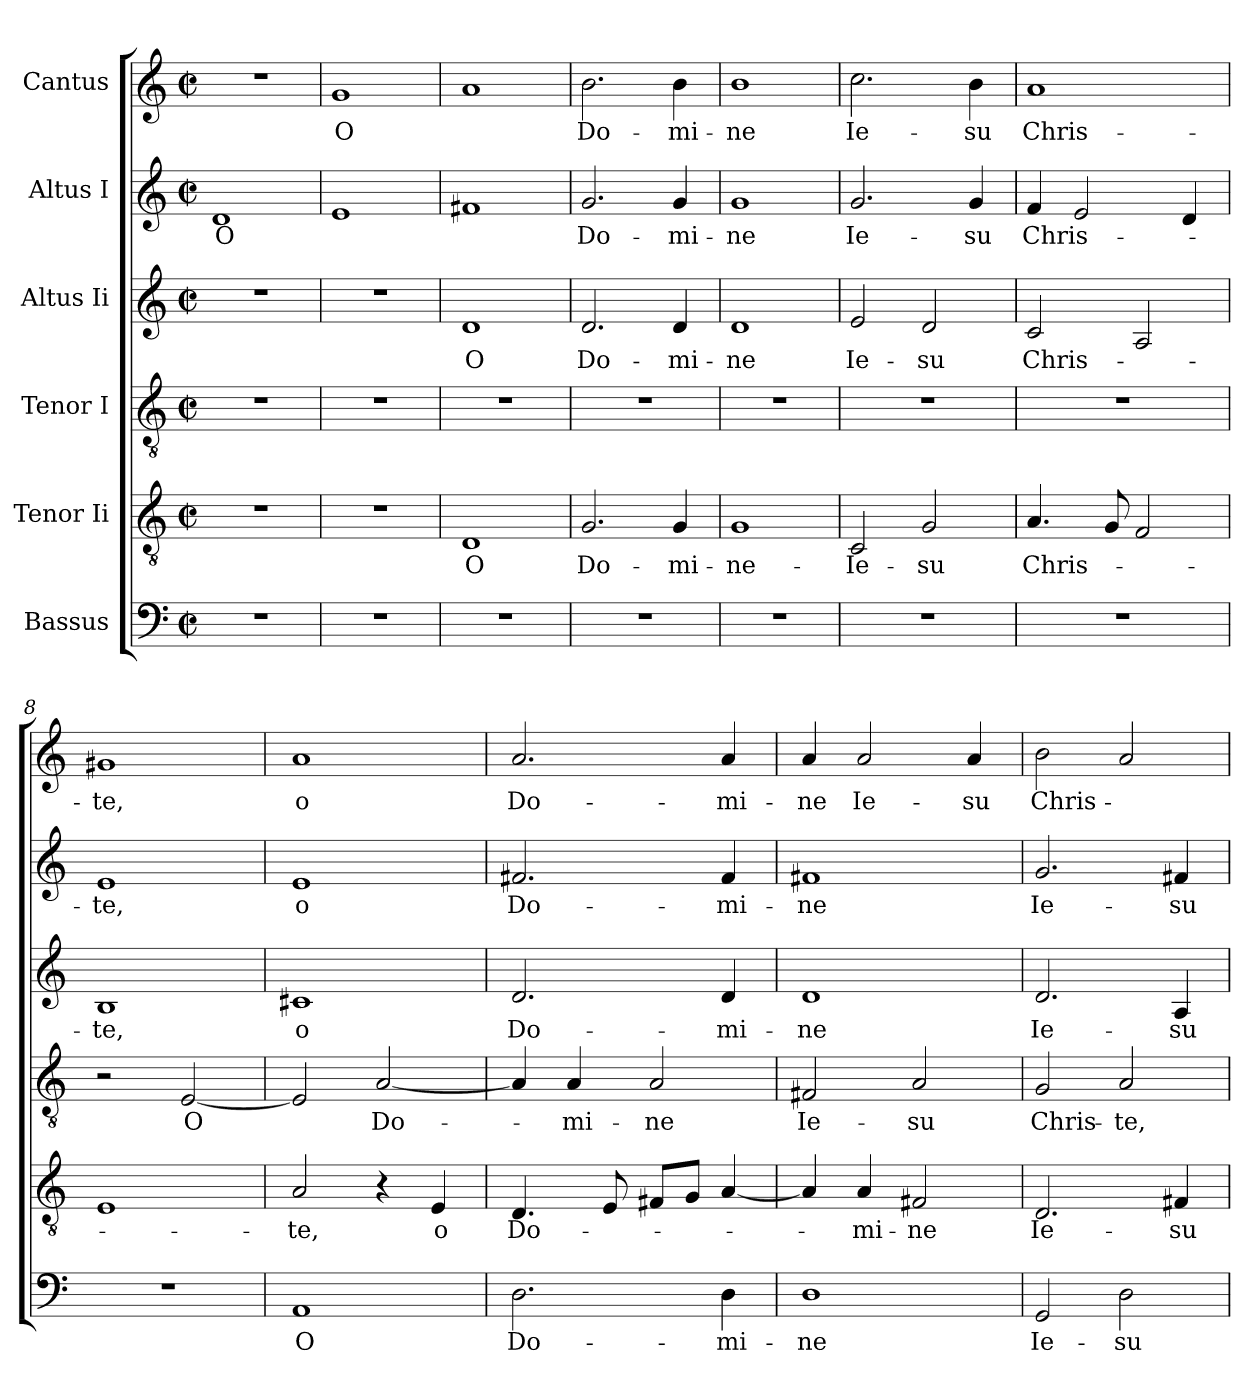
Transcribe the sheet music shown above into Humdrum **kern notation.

**kern	**text	**kern	**text	**kern	**text	**kern	**text	**kern	**text	**kern	**text
*part6	*part6	*part5	*part5	*part4	*part4	*part3	*part3	*part2	*part2	*part1	*part1
*staff6	*staff6	*staff5	*staff5	*staff4	*staff4	*staff3	*staff3	*staff2	*staff2	*staff1	*staff1
*I"Bassus	*	*I"Tenor Ii	*	*I"Tenor I	*	*I"Altus Ii	*	*I"Altus I	*	*I"Cantus	*
!!LO:PB:g=z
*stria5	*	*stria5	*	*stria5	*	*stria5	*	*stria5	*	*stria5	*
*clefF4	*	*clefGv2	*	*clefGv2	*	*clefG2	*	*clefG2	*	*clefG2	*
*M2/2	*	*M2/2	*	*M2/2	*	*M2/2	*	*M2/2	*	*M2/2	*
*met(c|)	*	*met(c|)	*	*met(c|)	*	*met(c|)	*	*met(c|)	*	*met(c|)	*
=1	=1	=1	=1	=1	=1	=1	=1	=1	=1	=1	=1
!	!	!	!	!	!	!	!	!	!LO:LY:b:cj	!	!
1r	.	1r	.	1r	.	1r	.	1d	O	1r	.
=2	=2	=2	=2	=2	=2	=2	=2	=2	=2	=2	=2
!	!	!	!	!	!	!	!	!	!	!	!LO:LY:b:cj
1r	.	1r	.	1r	.	1r	.	1e	.	1g	O
=3	=3	=3	=3	=3	=3	=3	=3	=3	=3	=3	=3
!	!	!	!LO:LY:b:cj	!	!	!	!LO:LY:b:cj	!	!	!	!
1r	.	1D	O	1r	.	1d	O	1f#X	.	1a	.
=4	=4	=4	=4	=4	=4	=4	=4	=4	=4	=4	=4
!	!	!	!LO:LY:b:cj	!	!	!	!LO:LY:b:cj	!	!LO:LY:b:cj	!	!LO:LY:b:cj
1r	.	2.G/	Do-	1r	.	2.d/	Do-	2.g/	Do-	2.b\	Do-
!	!	!	!LO:LY:b:cj	!	!	!	!LO:LY:b:cj	!	!LO:LY:b:cj	!	!LO:LY:b:cj
.	.	4G/	-mi-	.	.	4d/	-mi-	4g/	-mi-	4b\	-mi-
=5	=5	=5	=5	=5	=5	=5	=5	=5	=5	=5	=5
!	!	!	!LO:LY:b:cj	!	!	!	!LO:LY:b:cj	!	!LO:LY:b:cj	!	!LO:LY:b:cj
1r	.	1G	-ne-	1r	.	1d	-ne	1g	-ne	1b	-ne
=6	=6	=6	=6	=6	=6	=6	=6	=6	=6	=6	=6
!	!	!	!LO:LY:b:cj	!	!	!	!LO:LY:b:cj	!	!LO:LY:b:cj	!	!LO:LY:b:cj
1r	.	2C/	-Ie-	1r	.	2e/	Ie-	2.g/	Ie-	2.cc\	Ie-
!	!	!	!LO:LY:b:cj	!	!	!	!LO:LY:b:cj	!	!	!	!
.	.	2G/	-su	.	.	2d/	-su	.	.	.	.
!	!	!	!	!	!	!	!	!	!LO:LY:b:cj	!	!LO:LY:b:cj
.	.	.	.	.	.	.	.	4g/	-su	4b\	-su
=7	=7	=7	=7	=7	=7	=7	=7	=7	=7	=7	=7
!	!	!	!LO:LY:b:cj	!	!	!	!LO:LY:b:cj	!	!LO:LY:b:cj	!	!LO:LY:b:cj
1r	.	4.A/	Chris-	1r	.	2c/	Chris-	4f/	Chris-	1a	Chris-
.	.	.	.	.	.	.	.	2e/	.	.	.
.	.	8G/	.	.	.	.	.	.	.	.	.
.	.	2F/	.	.	.	2A/	.	.	.	.	.
.	.	.	.	.	.	.	.	4d/	.	.	.
=8	=8	=8	=8	=8	=8	=8	=8	=8	=8	=8	=8
!	!	!	!	!	!	!	!LO:LY:b:cj	!	!LO:LY:b:cj	!	!LO:LY:b:cj
1r	.	1E	.	2r	.	1B	-te,	1e	-te,	1g#X	-te,
!	!	!	!	!	!LO:LY:b:cj	!	!	!	!	!	!
.	.	.	.	[<2E/	O	.	.	.	.	.	.
=9	=9	=9	=9	=9	=9	=9	=9	=9	=9	=9	=9
!	!LO:LY:b:cj	!	!LO:LY:b:cj	!	!	!	!LO:LY:b:cj	!	!LO:LY:b:cj	!	!LO:LY:b:cj
1AA	O	2A/	-te,	2E/]	.	1c#X	o	1e	o	1a	o
!	!	!	!	!	!LO:LY:b:cj	!	!	!	!	!	!
.	.	4r	.	[>2A/	Do-	.	.	.	.	.	.
!	!	!	!LO:LY:b:cj	!	!	!	!	!	!	!	!
.	.	4E/	o	.	.	.	.	.	.	.	.
!!LO:LB:g=z
=10	=10	=10	=10	=10	=10	=10	=10	=10	=10	=10	=10
!	!LO:LY:b:cj	!	!LO:LY:b:cj	!	!	!	!LO:LY:b:cj	!	!LO:LY:b:cj	!	!LO:LY:b:cj
2.D\	Do-	4.D/	Do-	4A/]	.	2.d/	Do-	2.f#X/	Do-	2.a/	Do-
!	!	!	!	!	!LO:LY:b:cj	!	!	!	!	!	!
.	.	.	.	4A/	-mi-	.	.	.	.	.	.
.	.	8E/	.	.	.	.	.	.	.	.	.
!	!	!	!	!	!LO:LY:b:cj	!	!	!	!	!	!
.	.	8F#X/L	.	2A/	-ne	.	.	.	.	.	.
.	.	8G/J	.	.	.	.	.	.	.	.	.
!	!LO:LY:b:cj	!	!	!	!	!	!LO:LY:b:cj	!	!LO:LY:b:cj	!	!LO:LY:b:cj
4D\	-mi-	[<4A/	.	.	.	4d/	-mi-	4f#/	-mi-	4a/	-mi-
=11	=11	=11	=11	=11	=11	=11	=11	=11	=11	=11	=11
!	!LO:LY:b:cj	!	!	!	!LO:LY:b:cj	!	!LO:LY:b:cj	!	!LO:LY:b:cj	!	!LO:LY:b:cj
1D	-ne	4A/]	.	2F#X/	Ie-	1d	-ne	1f#X	-ne	4a/	-ne
!	!	!	!LO:LY:b	!	!	!	!	!	!	!	!LO:LY:b:cj
.	.	4A/	-mi-	.	.	.	.	.	.	2a/	Ie-
!	!	!	!LO:LY:b:rj	!	!LO:LY:b:cj	!	!	!	!	!	!
.	.	2F#X/	-ne	2A/	-su	.	.	.	.	.	.
!	!	!	!	!	!	!	!	!	!	!	!LO:LY:b:cj
.	.	.	.	.	.	.	.	.	.	4a/	-su
=12	=12	=12	=12	=12	=12	=12	=12	=12	=12	=12	=12
!	!LO:LY:b:cj	!	!LO:LY:b:cj	!	!LO:LY:b	!	!LO:LY:b:cj	!	!LO:LY:b:cj	!	!LO:LY:b:cj
2GG/	Ie-	2.D/	Ie-	2G/	Chris-	2.d/	Ie-	2.g/	Ie-	2b\	Chris-
!	!LO:LY:b:cj	!	!	!	!LO:LY:b:rj	!	!	!	!	!	!
2D\	-su	.	.	2A/	-te,	.	.	.	.	2a/	.
!	!	!	!LO:LY:b:cj	!	!	!	!LO:LY:b:cj	!	!LO:LY:b:cj	!	!
.	.	4F#X/	-su	.	.	4A/	-su	4f#X/	-su	.	.
=	=	=	=	=	=	=	=	=	=	=	=
*-	*-	*-	*-	*-	*-	*-	*-	*-	*-	*-	*-
